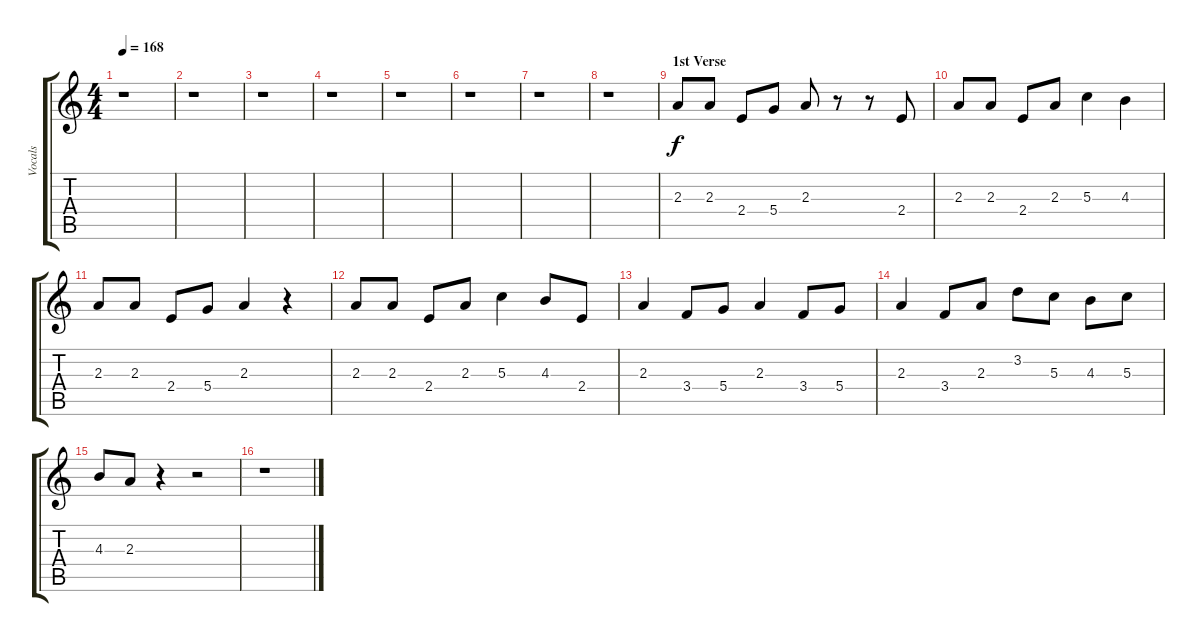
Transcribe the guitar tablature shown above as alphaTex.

\track ("Vocals" "Vocals") {instrument clarinet}
\staff {score tabs}
\tuning (E5 B4 G4 D4 A3 E3) {hide}
\ts (4 4)
\tempo 168
\clef g2
\ks c
r.1{dy f} |
r.1 |
r.1 |
r.1 |
r.1 |
r.1 |
r.1 |
r.1 |
\section ("" "1st Verse")
2.3.8 2.3.8 2.4.8 5.4.8 2.3.8 r.8 r.8 2.4.8 |
2.3.8 2.3.8 2.4.8 2.3.8 5.3.4 4.3.4 |
2.3.8 2.3.8 2.4.8 5.4.8 2.3.4 r.4 |
2.3.8 2.3.8 2.4.8 2.3.8 5.3.4 4.3.8 2.4.8 |
2.3.4 3.4.8 5.4.8 2.3.4 3.4.8 5.4.8 |
2.3.4 3.4.8 2.3.8 3.2.8 5.3.8 4.3.8 5.3.8 |
4.3.8 2.3.8 r.4 r.2 |
r.1
